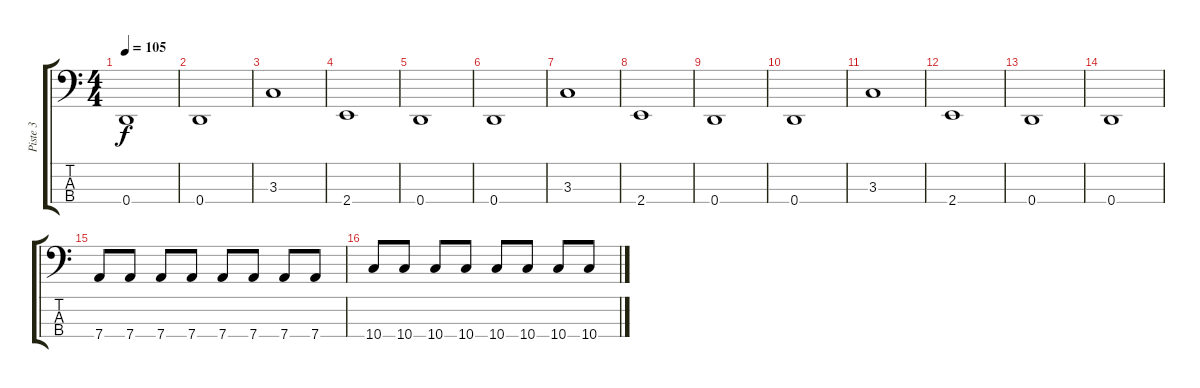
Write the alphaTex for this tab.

\track ("Piste 3" "Piste 3") {instrument electricbassfinger}
\staff {score tabs}
\tuning (G2 D2 A1 D1) {hide}
\ts (4 4)
\tempo 105
\clef f4
\ks c
0.4.1{dy f} |
0.4.1 |
3.3.1 |
2.4.1 |
0.4.1 |
0.4.1 |
3.3.1 |
2.4.1 |
0.4.1 |
0.4.1 |
3.3.1 |
2.4.1 |
0.4.1 |
0.4.1 |
7.4.8 7.4.8 7.4.8 7.4.8 7.4.8 7.4.8 7.4.8 7.4.8 |
10.4.8 10.4.8 10.4.8 10.4.8 10.4.8 10.4.8 10.4.8 10.4.8
